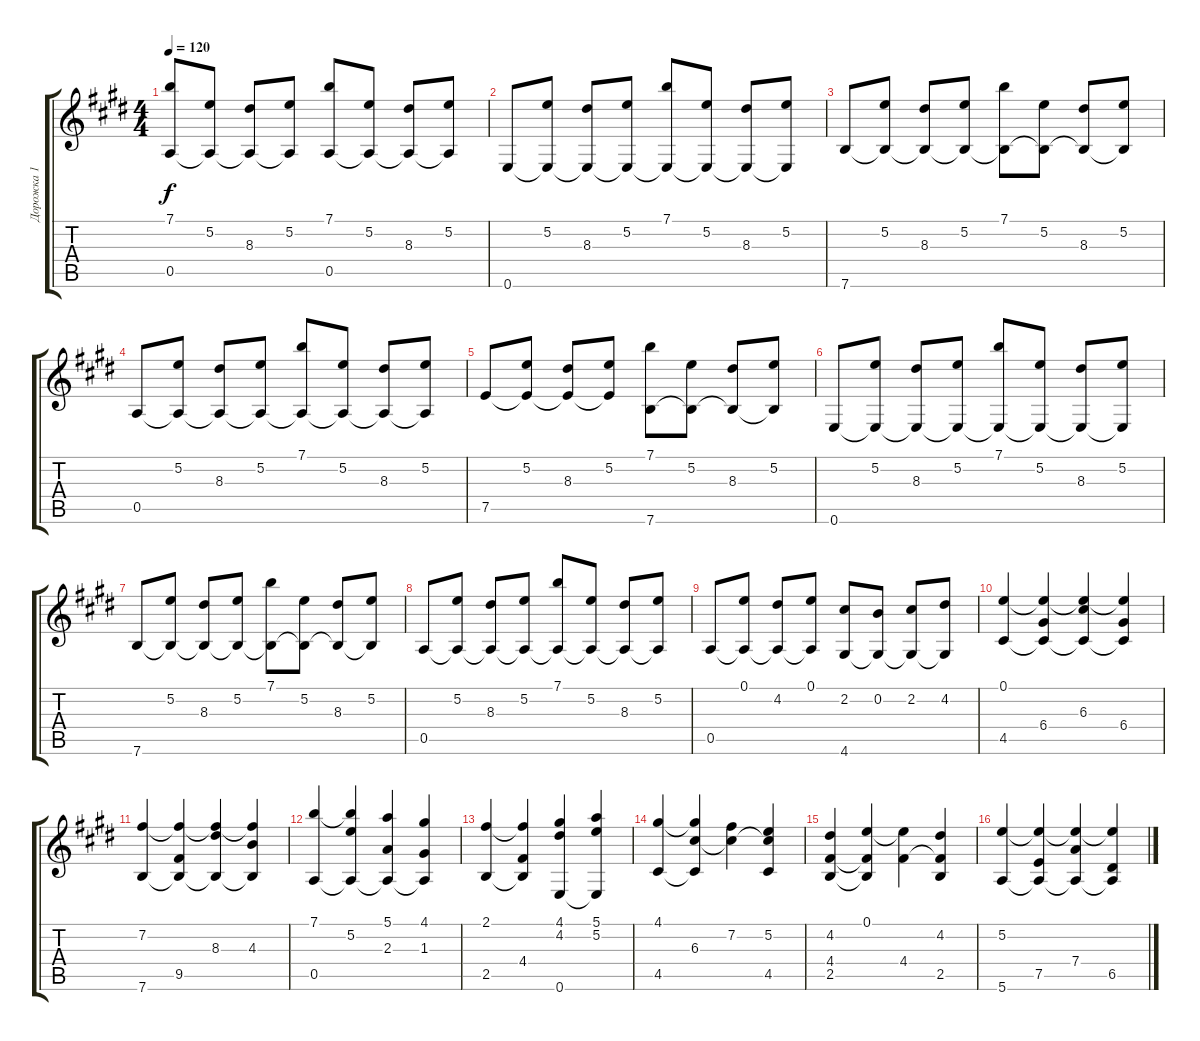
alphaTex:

\track ("Дорожка 1" "Дорожка 1") {instrument acousticguitarsteel}
\staff {score tabs}
\tuning (E4 B3 G3 D3 A2 E2) {hide}
\ts (4 4)
\tempo 120
\clef g2
\ks e
(7.1 0.5).8{dy f} (5.2 0.5{t}).8 (8.3 0.5{t}).8 (5.2 0.5{t}).8 (7.1 0.5).8 (5.2 0.5{t}).8 (8.3 0.5{t}).8 (5.2 0.5{t}).8 |
0.6.8 (5.2 0.6{t}).8 (8.3 0.6{t}).8 (5.2 0.6{t}).8 (7.1 0.6{t}).8 (5.2 0.6{t}).8 (8.3 0.6{t}).8 (5.2 0.6{t}).8 |
7.6.8 (5.2 7.6{t}).8 (8.3 7.6{t}).8 (5.2 7.6{t}).8 (7.1 7.6{t}).8 (5.2 7.6{t}).8 (8.3 7.6{t}).8 (5.2 7.6{t}).8 |
0.5.8 (5.2 0.5{t}).8 (8.3 0.5{t}).8 (5.2 0.5{t}).8 (7.1 0.5{t}).8 (5.2 0.5{t}).8 (8.3 0.5{t}).8 (5.2 0.5{t}).8 |
7.5.8 (5.2 7.5{t}).8 (8.3 7.5{t}).8 (5.2 7.5{t}).8 (7.1 7.6).8 (5.2 7.6{t}).8 (8.3 7.6{t}).8 (5.2 7.6{t}).8 |
0.6.8 (5.2 0.6{t}).8 (8.3 0.6{t}).8 (5.2 0.6{t}).8 (7.1 0.6{t}).8 (5.2 0.6{t}).8 (8.3 0.6{t}).8 (5.2 0.6{t}).8 |
7.6.8 (5.2 7.6{t}).8 (8.3 7.6{t}).8 (5.2 7.6{t}).8 (7.1 7.6{t}).8 (5.2 7.6{t}).8 (8.3 7.6{t}).8 (5.2 7.6{t}).8 |
0.5.8 (5.2 0.5{t}).8 (8.3 0.5{t}).8 (5.2 0.5{t}).8 (7.1 0.5{t}).8 (5.2 0.5{t}).8 (8.3 0.5{t}).8 (5.2 0.5{t}).8 |
0.5.8 (0.1 0.5{t}).8 (4.2 0.5{t}).8 (0.1 0.5{t}).8 (2.2 4.6).8 (0.2 4.6{t}).8 (2.2 4.6{t}).8 (4.2 4.6{t}).8 |
(0.1 4.5).4 (0.1{t} 6.4 4.5{t}).4 (0.1{t} 6.3 4.5{t}).4 (0.1{t} 6.4 4.5{t}).4 |
(7.2 7.6).4 (7.2{t} 9.5 7.6{t}).4 (7.2{t} 8.3 7.6{t}).4 (7.2{t} 4.3 7.6{t}).4 |
(7.1 0.5).4 (7.1{t} 5.2 0.5{t}).4 (5.1 2.3 0.5{t}).4 (4.1 1.3 0.5{t}).4 |
(2.1 2.5).4 (2.1{t} 4.4 2.5{t}).4 (4.1 4.2 0.6).4 (5.1 5.2 0.6{t}).4 |
(4.1 4.5).4 (4.1{t} 6.3 4.5{t}).4 (7.2 6.3{t}).4 (5.2 6.3{t} 4.5).4 |
(4.2 4.4 2.5).4 (0.1 4.4{t} 2.5{t}).4 (0.1{t} 4.4).4 (4.2 4.4{t} 2.5).4 |
(5.2 5.6).4 (5.2{t} 7.5 5.6{t}).4 (5.2{t} 7.4 5.6{t}).4 (5.2{t} 6.5 5.6{t}).4
